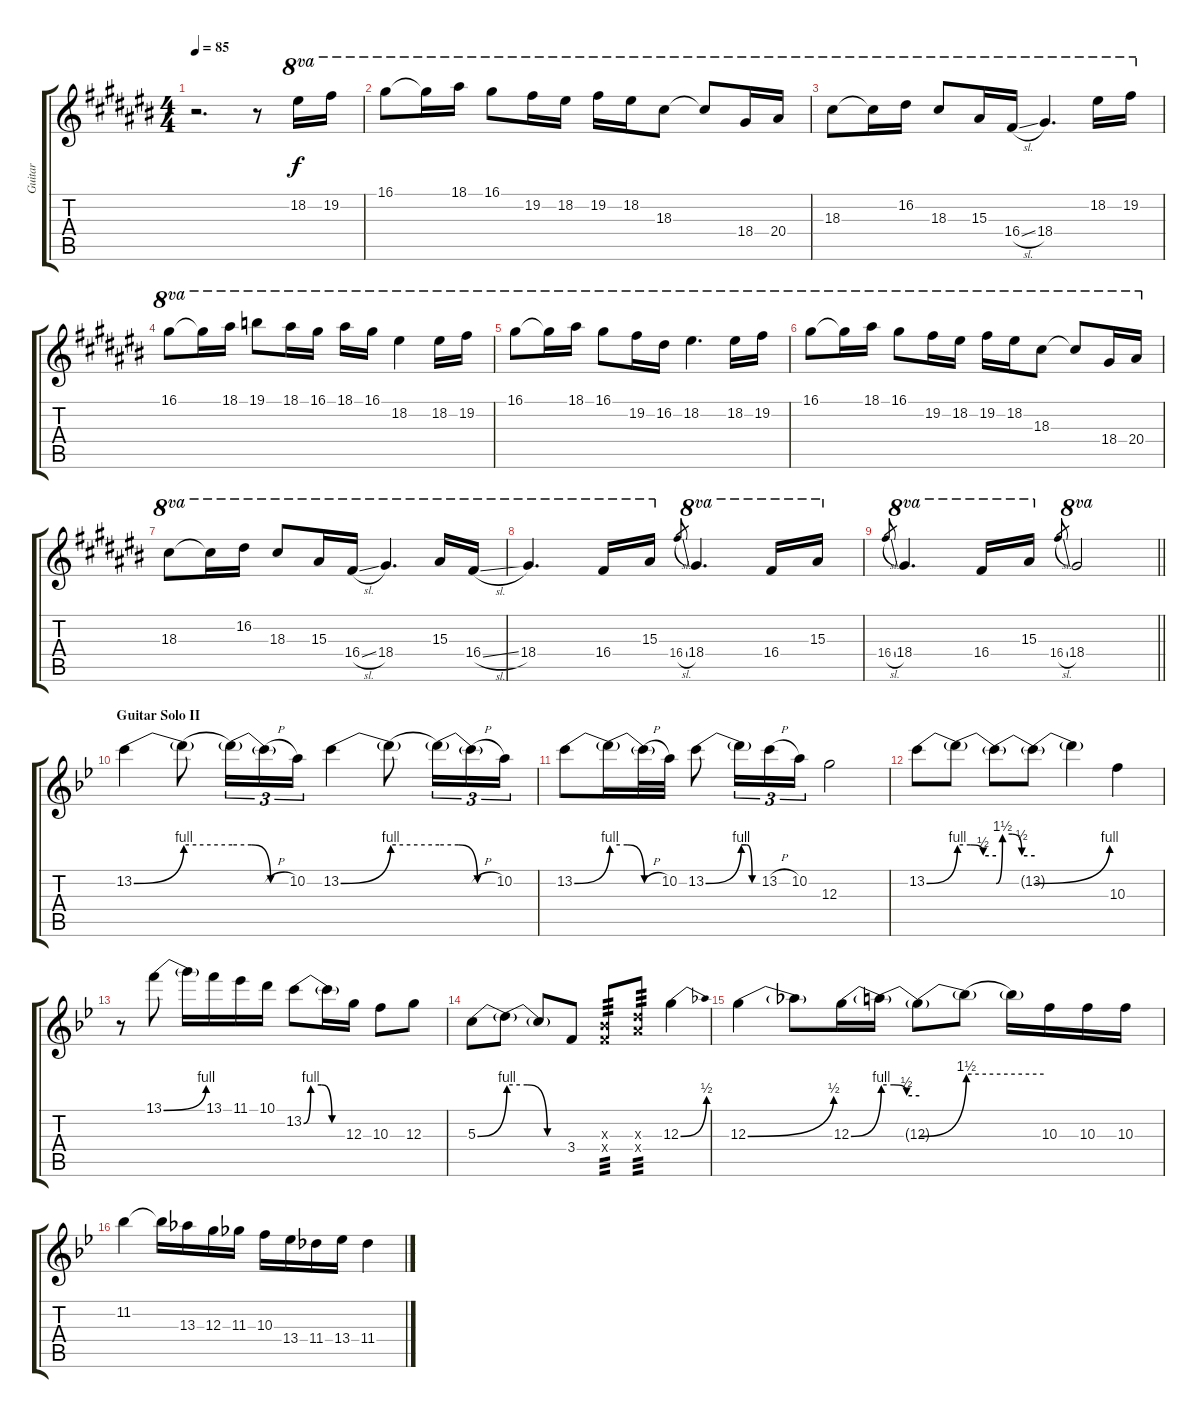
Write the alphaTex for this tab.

\track ("Guitar" "Guitar") {instrument distortionguitar}
\staff {score tabs}
\tuning (E4 B3 G3 D3 A2 E2) {hide}
\ts (4 4)
\tempo 85
\clef g2
\ks c#
r.2{d dy f} r.8 18.2.16{ot 8va} 19.2.16{ot 8va} |
\ks a#minor
16.1.8{ot 8va} 16.1{t}.16{ot 8va} 18.1.16{ot 8va} 16.1.8{ot 8va} 19.2.16{ot 8va} 18.2.16{ot 8va} 19.2.16{ot 8va} 18.2.16{ot 8va} 18.3.8{ot 8va} 18.3{t}.8{ot 8va} 18.4.16{ot 8va} 20.4.16{ot 8va} |
18.3.8{ot 8va} 18.3{t}.16{ot 8va} 16.2.16{ot 8va} 18.3.8{ot 8va} 15.3.16{ot 8va} 16.4{sl}.16{ot 8va} 18.4.4{d ot 8va} 18.2.16{ot 8va} 19.2.16{ot 8va} |
16.1.8{ot 8va} 16.1{t}.16{ot 8va} 18.1.16{ot 8va} 19.1.8{ot 8va} 18.1.16{ot 8va} 16.1.16{ot 8va} 18.1.16{ot 8va} 16.1.16{ot 8va} 18.2.4{ot 8va} 18.2.16{ot 8va} 19.2.16{ot 8va} |
\ks c#
16.1.8{ot 8va} 16.1{t}.16{ot 8va} 18.1.16{ot 8va} 16.1.8{ot 8va} 19.2.16{ot 8va} 16.2.16{ot 8va} 18.2.4{d ot 8va} 18.2.16{ot 8va} 19.2.16{ot 8va} |
\ks a#minor
16.1.8{ot 8va} 16.1{t}.16{ot 8va} 18.1.16{ot 8va} 16.1.8{ot 8va} 19.2.16{ot 8va} 18.2.16{ot 8va} 19.2.16{ot 8va} 18.2.16{ot 8va} 18.3.8{ot 8va} 18.3{t}.8{ot 8va} 18.4.16{ot 8va} 20.4.16{ot 8va} |
18.3.8{ot 8va} 18.3{t}.16{ot 8va} 16.2.16{ot 8va} 18.3.8{ot 8va} 15.3.16{ot 8va} 16.4{sl}.16{ot 8va} 18.4.4{d ot 8va} 15.3.16{ot 8va} 16.4{sl}.16{ot 8va} |
18.4.4{d ot 8va} 16.4.16{ot 8va} 15.3.16{ot 8va} 16.4{sl}.8{gr} 18.4.4{d ot 8va} 16.4.16{ot 8va} 15.3.16{ot 8va} |
\barLineRight lightlight
\ks c#
16.4{sl}.8{gr} 18.4.4{d ot 8va} 16.4.16{ot 8va} 15.3.16{ot 8va} 16.4{sl}.8{gr} 18.4.2{ot 8va} |
\section ("" "Guitar Solo II")
\ks bb
13.2{be (bend 0 0 60 4)}.4 13.2{be (hold 0 4 60 4) t}.8 13.2{be (custom 0 4 20 4 40 0 60 0) t}.16{tu (3 2)} 13.2{h t}.16{tu (3 2)} 10.2.16{tu (3 2)} 13.2{be (bend 0 0 60 4)}.4 13.2{be (hold 0 4 60 4) t}.8 13.2{be (custom 0 4 20 4 40 0 60 0) t}.16{tu (3 2)} 13.2{h t}.16{tu (3 2)} 10.2.16{tu (3 2)} |
13.2{be (bend 0 0 60 4)}.8 13.2{be (custom 0 4 20 4 40 0 60 0) t}.16 13.2{h t}.32 10.2.32 13.2{be (bend 0 0 60 4)}.8 13.2{be (custom 0 4 20 4 40 0 60 0) t}.16{tu (3 2)} 13.2{h}.16{tu (3 2)} 10.2.16{tu (3 2)} 12.3.2 |
13.2{be (bend 0 0 60 4)}.8 13.2{be (custom 0 4 20 4 40 2 60 2) t}.8 13.2{be (custom 0 0 10 6 25 6 40 2 60 2) t}.8 13.2{be (bend 0 0 60 4) t}.8 13.2{t}.4 10.3.4 |
r.8 13.1{be (bend 0 0 60 4)}.8 13.1{t}.16 13.1.16 11.1.16 10.1.16 13.2{be (custom 0 0 10 4 25 4 40 0 60 0)}.8 13.2{t}.16 12.3.16 10.3.8 12.3.8 |
5.3{be (bend 0 0 60 4)}.8 5.3{be (custom 0 4 20 4 40 0 60 0) t}.8 5.3{t}.8 3.4.8 (3.3{x} 3.4{x}).8{tp 3} (2.3{x} 12.4{x}).8{tp 3} 12.3{be (bend 0 0 60 2)}.4 |
12.3{be (bend 0 0 60 2)}.4 12.3{t}.8 12.3{be (bend 0 0 60 4)}.16 12.3{be (custom 0 4 20 4 40 2 60 2) t}.16 12.3{be (bend 0 0 60 6) t}.8 12.3{be (hold 0 6 60 6) t}.8 12.3{t}.16 10.3.16 10.3.16 10.3.16 |
11.2.4 11.2{t}.16 13.3.16 12.3.16 11.3.16 10.3.16 13.4.16 11.4.16 13.4.16 11.4.4
